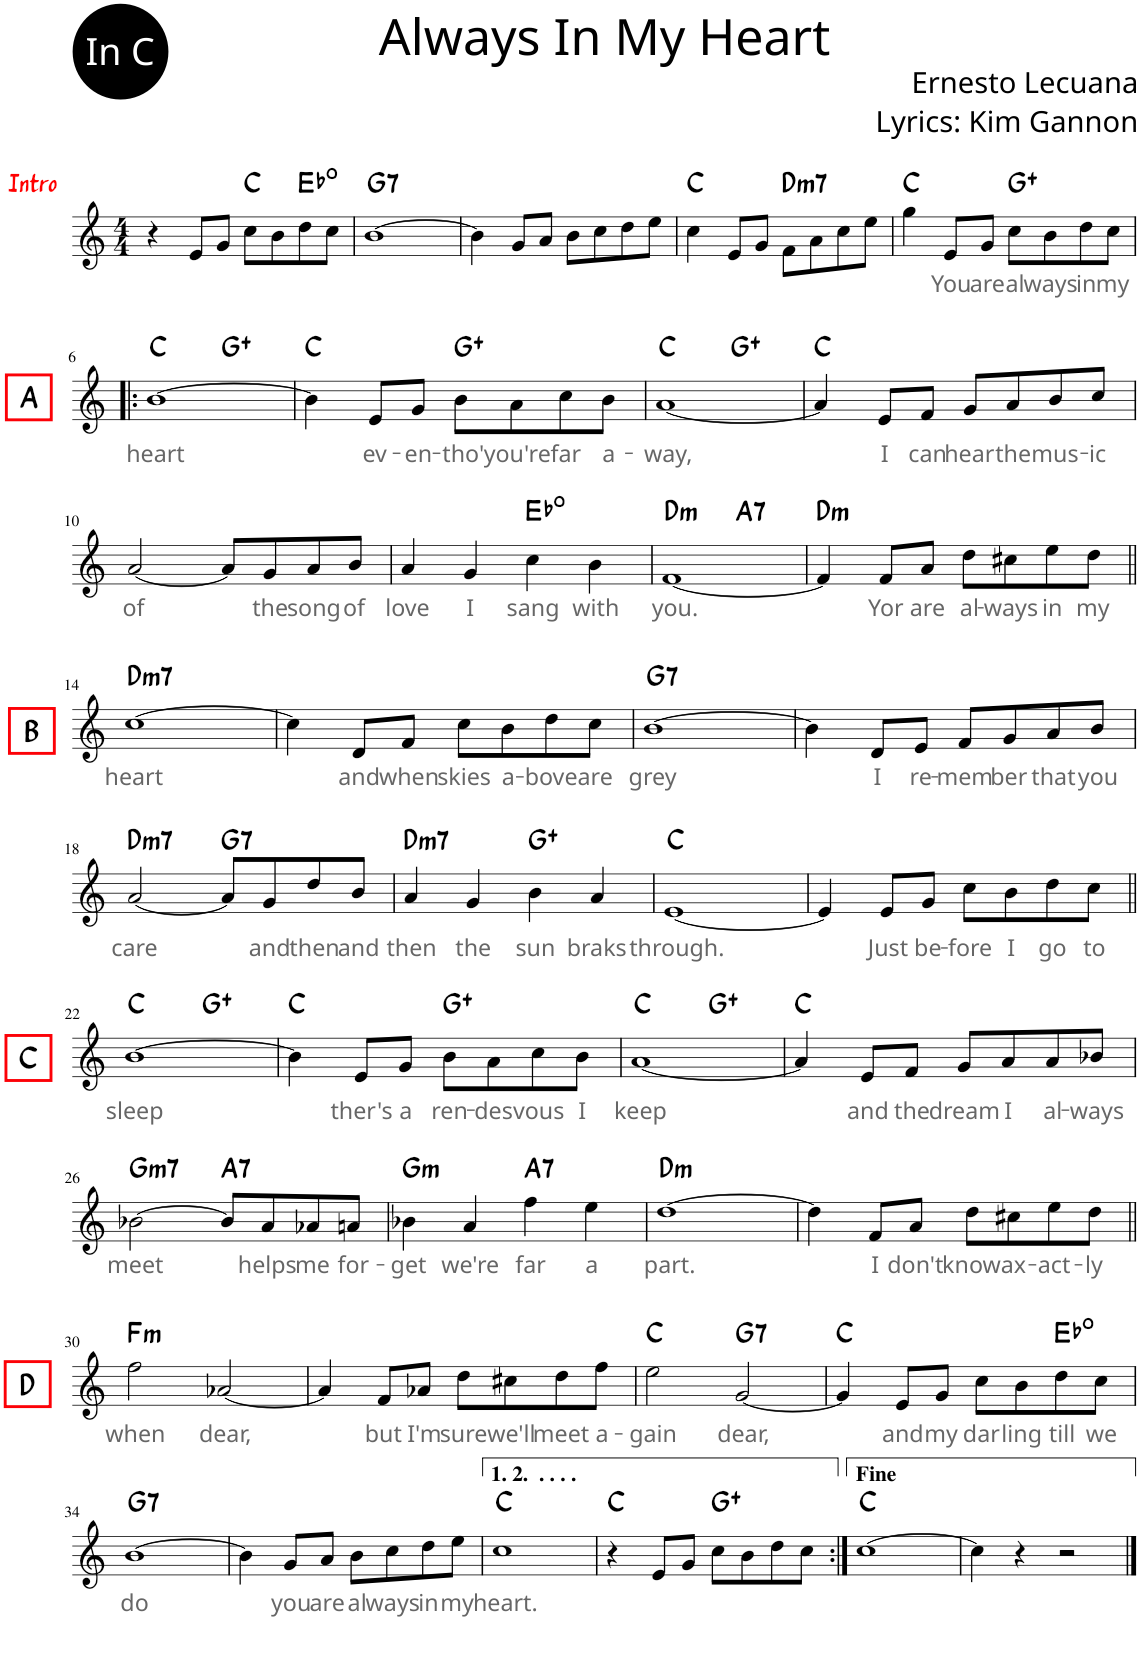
**kern	**text	**harte
*part1	*part1	*part1
*staff1	*staff1	*
*I"Piano	*	*
*I'Pno.	*	*
*clefG2	*	*
*k[]	*	*
*M4/4	*	*
=1	=1	=1
!LO:TX:a:color=#FF0000:t=Intro	!	!
4r	.	.
8e/L	.	.
8g/J	.	.
8cc\L	.	C:maj
8b\	.	.
8dd\	.	Eb:dim
8cc\J	.	.
=2	=2	=2
!	!	!LO:H:kt=7
[1b	.	G:7
=3	=3	=3
4b\]	.	.
8g/L	.	.
8a/J	.	.
8b\L	.	.
8cc\	.	.
8dd\	.	.
8ee\J	.	.
=4	=4	=4
4cc\	.	C:maj
8e/L	.	.
8g/J	.	.
!	!	!LO:H:kt=m7
8f\L	.	D:min7
8a\	.	.
8cc\	.	.
8ee\J	.	.
=5	=5	=5
4gg\	.	C:maj
!	!LO:LY:b:color=#666666	!
8e/L	You	.
!	!LO:LY:b:color=#666666	!
8g/J	are	.
!	!LO:LY:b:color=#666666	!
8cc\L	al-	G:aug
!	!LO:LY:b:color=#666666	!
8b\	-ways	.
!	!LO:LY:b:color=#666666	!
8dd\	in	.
!	!LO:LY:b:color=#666666	!
8cc\J	my	.
!!LO:LB:g=z
=6!|:	=6!|:	=6!|:
!LO:TX:a:B:t=A	!	!
!	!LO:LY:b:color=#666666	!
*^	*	*
[1b	2ryy	heart	C:maj
.	2ryy	.	G:aug
*v	*v	*	*
=7	=7	=7
4b\]	.	C:maj
!	!LO:LY:b:color=#666666	!
8e/L	ev-	.
!	!LO:LY:b:color=#666666	!
8g/J	-en-	.
!	!LO:LY:b:color=#666666	!
8b\L	-tho'	G:aug
!	!LO:LY:b:color=#666666	!
8a\	you're	.
!	!LO:LY:b:color=#666666	!
8cc\	far	.
!	!LO:LY:b:color=#666666	!
8b\J	a-	.
=8	=8	=8
!	!LO:LY:b:color=#666666	!
*^	*	*
[1a	2ryy	-way,	C:maj
.	2ryy	.	G:aug
*v	*v	*	*
=9	=9	=9
4a/]	.	C:maj
!	!LO:LY:b:color=#666666	!
8e/L	I	.
!	!LO:LY:b:color=#666666	!
8f/J	can	.
!	!LO:LY:b:color=#666666	!
8g/L	hear	.
!	!LO:LY:b:color=#666666	!
8a/	the	.
!	!LO:LY:b:color=#666666	!
8b/	mus-	.
!	!LO:LY:b:color=#666666	!
8cc/J	-ic	.
!!LO:LB:g=z
=10	=10	=10
!	!LO:LY:b:color=#666666	!
[2a/	of	.
8a/L]	.	.
!	!LO:LY:b:color=#666666	!
8g/	the	.
!	!LO:LY:b:color=#666666	!
8a/	song	.
!	!LO:LY:b:color=#666666	!
8b/J	of	.
=11	=11	=11
!	!LO:LY:b:color=#666666	!
4a/	love	.
!	!LO:LY:b:color=#666666	!
4g/	I	.
!	!LO:LY:b:color=#666666	!
4cc\	sang	Eb:dim
!	!LO:LY:b:color=#666666	!
4b\	with	.
=12	=12	=12
!	!LO:LY:b:color=#666666	!LO:H:kt=m
*^	*	*
[1f	2ryy	you.	D:min
!	!	!	!LO:H:kt=7
.	2ryy	.	A:7
=13	=13	=13	=13
!	!	!	!LO:H:kt=m
*v	*v	*	*
4f/]	.	D:min
!	!LO:LY:b:color=#666666	!
8f/L	Yor	.
!	!LO:LY:b:color=#666666	!
8a/J	are	.
!	!LO:LY:b:color=#666666	!
8dd\L	al-	.
!	!LO:LY:b:color=#666666	!
8cc#X\	-ways	.
!	!LO:LY:b:color=#666666	!
8ee\	in	.
!	!LO:LY:b:color=#666666	!
8dd\J	my	.
!!LO:LB:g=z
=14||	=14||	=14||
!LO:TX:a:B:t=B	!	!
!	!LO:LY:b:color=#666666	!LO:H:kt=m7
[1cc	heart	D:min7
=15	=15	=15
4cc\]	.	.
!	!LO:LY:b:color=#666666	!
8d/L	and	.
!	!LO:LY:b:color=#666666	!
8f/J	when	.
!	!LO:LY:b:color=#666666	!
8cc\L	skies	.
!	!LO:LY:b:color=#666666	!
8b\	a-	.
!	!LO:LY:b:color=#666666	!
8dd\	-bove	.
!	!LO:LY:b:color=#666666	!
8cc\J	are	.
=16	=16	=16
!	!LO:LY:b:color=#666666	!LO:H:kt=7
[1b	grey	G:7
=17	=17	=17
4b\]	.	.
!	!LO:LY:b:color=#666666	!
8d/L	I	.
!	!LO:LY:b:color=#666666	!
8e/J	re-	.
!	!LO:LY:b:color=#666666	!
8f/L	-mem-	.
!	!LO:LY:b:color=#666666	!
8g/	-ber	.
!	!LO:LY:b:color=#666666	!
8a/	that	.
!	!LO:LY:b:color=#666666	!
8b/J	you	.
!!LO:LB:g=z
=18	=18	=18
!	!LO:LY:b:color=#666666	!LO:H:kt=m7
[2a/	care	D:min7
!	!	!LO:H:kt=7
8a/L]	.	G:7
!	!LO:LY:b:color=#666666	!
8g/	and	.
!	!LO:LY:b:color=#666666	!
8dd/	then	.
!	!LO:LY:b:color=#666666	!
8b/J	and	.
=19	=19	=19
!	!LO:LY:b:color=#666666	!LO:H:kt=m7
4a/	then	D:min7
!	!LO:LY:b:color=#666666	!
4g/	the	.
!	!LO:LY:b:color=#666666	!
4b\	sun	G:aug
!	!LO:LY:b:color=#666666	!
4a/	braks	.
=20	=20	=20
!	!LO:LY:b:color=#666666	!
[1e	through.	C:maj
=21	=21	=21
4e/]	.	.
!	!LO:LY:b:color=#666666	!
8e/L	Just	.
!	!LO:LY:b:color=#666666	!
8g/J	be-	.
!	!LO:LY:b:color=#666666	!
8cc\L	-fore	.
!	!LO:LY:b:color=#666666	!
8b\	I	.
!	!LO:LY:b:color=#666666	!
8dd\	go	.
!	!LO:LY:b:color=#666666	!
8cc\J	to	.
!!LO:LB:g=z
=22||	=22||	=22||
!LO:TX:a:B:t=C	!	!
!	!LO:LY:b:color=#666666	!
*^	*	*
[1b	2ryy	sleep	C:maj
.	2ryy	.	G:aug
*v	*v	*	*
=23	=23	=23
4b\]	.	C:maj
!	!LO:LY:b:color=#666666	!
8e/L	ther's	.
!	!LO:LY:b:color=#666666	!
8g/J	a	.
!	!LO:LY:b:color=#666666	!
8b\L	ren-	G:aug
!	!LO:LY:b:color=#666666	!
8a\	-des-	.
!	!LO:LY:b:color=#666666	!
8cc\	-vous	.
!	!LO:LY:b:color=#666666	!
8b\J	I	.
=24	=24	=24
!	!LO:LY:b:color=#666666	!
*^	*	*
[1a	2ryy	keep	C:maj
.	2ryy	.	G:aug
*v	*v	*	*
=25	=25	=25
4a/]	.	C:maj
!	!LO:LY:b:color=#666666	!
8e/L	and	.
!	!LO:LY:b:color=#666666	!
8f/J	the	.
!	!LO:LY:b:color=#666666	!
8g/L	dream	.
!	!LO:LY:b:color=#666666	!
8a/	I	.
!	!LO:LY:b:color=#666666	!
8a/	al-	.
!	!LO:LY:b:color=#666666	!
8b-X/J	-ways	.
!!LO:LB:g=z
=26	=26	=26
!	!LO:LY:b:color=#666666	!LO:H:kt=m7
[2b-X\	meet	G:min7
!	!	!LO:H:kt=7
8b-/L]	.	A:7
!	!LO:LY:b:color=#666666	!
8a/	helps	.
!	!LO:LY:b:color=#666666	!
8a-X/	me	.
!	!LO:LY:b:color=#666666	!
8an/J	for-	.
=27	=27	=27
!	!LO:LY:b:color=#666666	!LO:H:kt=m
4b-X\	-get	G:min
!	!LO:LY:b:color=#666666	!
4a/	we're	.
!	!LO:LY:b:color=#666666	!LO:H:kt=7
4ff\	far	A:7
!	!LO:LY:b:color=#666666	!
4ee\	a	.
=28	=28	=28
!	!LO:LY:b:color=#666666	!LO:H:kt=m
[1dd	part.	D:min
=29	=29	=29
4dd\]	.	.
!	!LO:LY:b:color=#666666	!
8f/L	I	.
!	!LO:LY:b:color=#666666	!
8a/J	don't	.
!	!LO:LY:b:color=#666666	!
8dd\L	know	.
!	!LO:LY:b:color=#666666	!
8cc#X\	ax-	.
!	!LO:LY:b:color=#666666	!
8ee\	-act-	.
!	!LO:LY:b:color=#666666	!
8dd\J	-ly	.
!!LO:LB:g=z
=30||	=30||	=30||
!LO:TX:a:B:t=D	!	!
!	!LO:LY:b:color=#666666	!LO:H:kt=m
2ff\	when	F:min
!	!LO:LY:b:color=#666666	!
[2a-X/	dear,	.
=31	=31	=31
4a-/]	.	.
!	!LO:LY:b:color=#666666	!
8f/L	but	.
!	!LO:LY:b:color=#666666	!
8a-X/J	I'm	.
!	!LO:LY:b:color=#666666	!
8dd\L	sure	.
!	!LO:LY:b:color=#666666	!
8cc#X\	we'll	.
!	!LO:LY:b:color=#666666	!
8dd\	meet	.
!	!LO:LY:b:color=#666666	!
8ff\J	a-	.
=32	=32	=32
!	!LO:LY:b:color=#666666	!
2ee\	-gain	C:maj
!	!LO:LY:b:color=#666666	!LO:H:kt=7
[2g/	dear,	G:7
=33	=33	=33
4g/]	.	C:maj
!	!LO:LY:b:color=#666666	!
8e/L	and	.
!	!LO:LY:b:color=#666666	!
8g/J	my	.
!	!LO:LY:b:color=#666666	!
8cc\L	dar-	.
!	!LO:LY:b:color=#666666	!
8b\	-ling	.
!	!LO:LY:b:color=#666666	!
8dd\	till	Eb:dim
!	!LO:LY:b:color=#666666	!
8cc\J	we	.
!!LO:LB:g=z
=34	=34	=34
!	!LO:LY:b:color=#666666	!LO:H:kt=7
[1b	do	G:7
=35	=35	=35
4b\]	.	.
!	!LO:LY:b:color=#666666	!
8g/L	you	.
!	!LO:LY:b:color=#666666	!
8a/J	are	.
!	!LO:LY:b:color=#666666	!
8b\L	al-	.
!	!LO:LY:b:color=#666666	!
8cc\	-ways	.
!	!LO:LY:b:color=#666666	!
8dd\	in	.
!	!LO:LY:b:color=#666666	!
8ee\J	my	.
=36	=36	=36
!	!LO:LY:b:color=#666666	!
1cc	heart.	C:maj
=37	=37	=37
4r	.	C:maj
8e/L	.	.
8g/J	.	.
8cc\L	.	G:aug
8b\	.	.
8dd\	.	.
8cc\J	.	.
=38:|!	=38:|!	=38:|!
[1cc	.	C:maj
=39	=39	=39
4cc\]	.	.
4r	.	.
2r	.	.
==	==	==
*-	*-	*-
